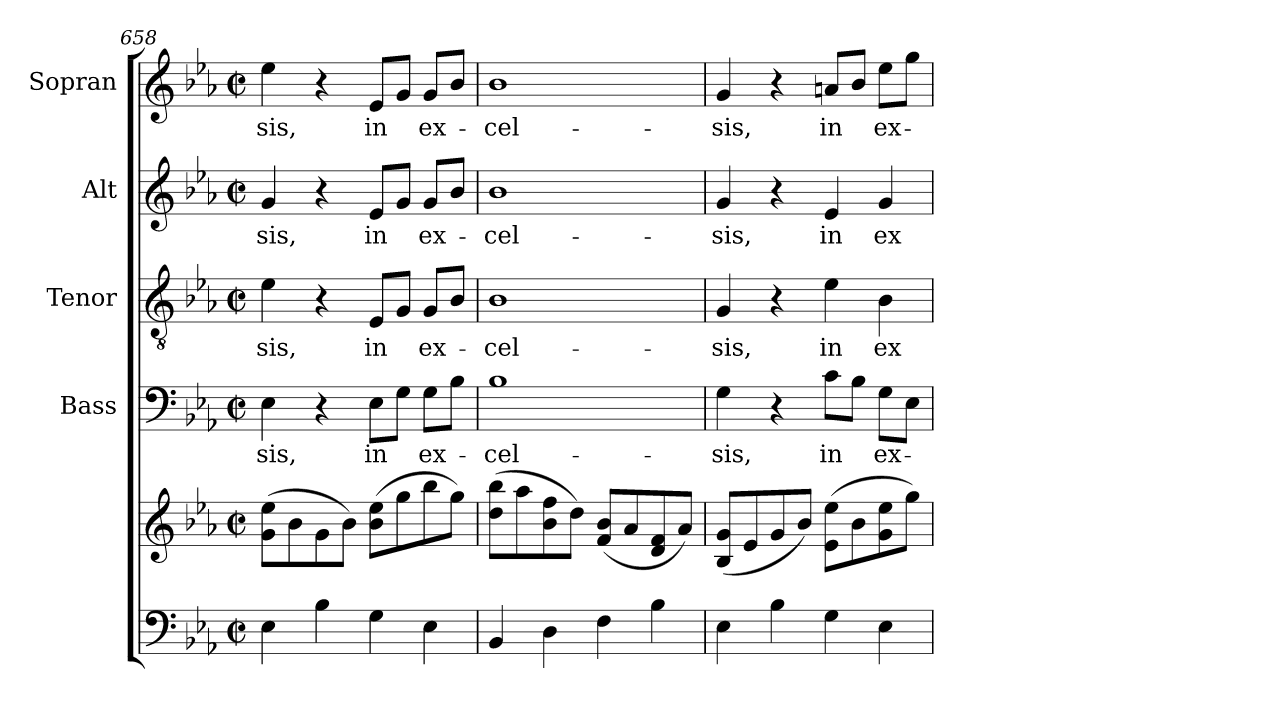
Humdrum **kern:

**kern	**kern	**kern	**text	**kern	**text	**kern	**text	**kern	**text
*part5	*part5	*part4	*part4	*part3	*part3	*part2	*part2	*part1	*part1
*staff6	*staff5	*staff4	*staff4	*staff3	*staff3	*staff2	*staff2	*staff1	*staff1
*	*	*I"Bass	*	*I"Tenor	*	*I"Alt	*	*I"Sopran	*
*	*	*I'B.	*	*I'T.	*	*I'A.	*	*I'S.	*
*clefF4	*clefG2	*clefF4	*	*clefGv2	*	*clefG2	*	*clefG2	*
*k[b-e-a-]	*k[b-e-a-]	*k[b-e-a-]	*	*k[b-e-a-]	*	*k[b-e-a-]	*	*k[b-e-a-]	*
*E-:	*E-:	*E-:	*	*E-:	*	*E-:	*	*E-:	*
*M2/2	*M2/2	*M2/2	*	*M2/2	*	*M2/2	*	*M2/2	*
*met(c|)	*met(c|)	*met(c|)	*	*met(c|)	*	*met(c|)	*	*met(c|)	*
=658	=658	=658	=658	=658	=658	=658	=658	=658	=658
!	!	!	!LO:LY:b	!	!LO:LY:b	!	!LO:LY:b	!	!LO:LY:b
4E-\	(>8g\ 8ee-\L	4E-\	-sis,	4e-\	-sis,	4g/	-sis,	4ee-\	-sis,
.	8b-\	.	.	.	.	.	.	.	.
4B-\	8g\	4r	.	4r	.	4r	.	4r	.
.	8b-\J)	.	.	.	.	.	.	.	.
!	!	!	!LO:LY:b	!	!LO:LY:b	!	!LO:LY:b	!	!LO:LY:b
4G\	(>8b-\ 8ee-\L	8E-\L	in	8E-/L	in	8e-/L	in	8e-/L	in
.	8gg\	8G\J	.	8G/J	.	8g/J	.	8g/J	.
!	!	!	!LO:LY:b	!	!LO:LY:b	!	!LO:LY:b	!	!LO:LY:b
4E-\	8bb-\	8G\L	ex-	8G/L	ex-	8g/L	ex-	8g/L	ex-
.	8gg\J)	8B-\J	.	8B-/J	.	8b-/J	.	8b-/J	.
=659	=659	=659	=659	=659	=659	=659	=659	=659	=659
!	!	!	!LO:LY:b	!	!LO:LY:b	!	!LO:LY:b	!	!LO:LY:b
4BB-/	(>8dd\ 8bb-\L	1B-	-cel-	1B-	-cel-	1b-	-cel-	1b-	-cel-
.	8aa-\	.	.	.	.	.	.	.	.
4D\	8b-\ 8ff\	.	.	.	.	.	.	.	.
.	8dd\J)	.	.	.	.	.	.	.	.
4F\	(<8f/ 8b-/L	.	.	.	.	.	.	.	.
.	8a-/	.	.	.	.	.	.	.	.
4B-\	8d/ 8f/	.	.	.	.	.	.	.	.
.	8a-/J)	.	.	.	.	.	.	.	.
=660	=660	=660	=660	=660	=660	=660	=660	=660	=660
!	!	!	!LO:LY:b	!	!LO:LY:b	!	!LO:LY:b	!	!LO:LY:b
4E-\	(<8B-/ 8g/L	4G\	-sis,	4G/	-sis,	4g/	-sis,	4g/	-sis,
.	8e-/	.	.	.	.	.	.	.	.
4B-\	8g/	4r	.	4r	.	4r	.	4r	.
.	8b-/J)	.	.	.	.	.	.	.	.
!	!	!	!LO:LY:b	!	!LO:LY:b	!	!LO:LY:b	!	!LO:LY:b
4G\	(>8e-\ 8ee-\L	8c\L	in	4e-\	in	4e-/	in	8an/L	in
.	8b-\	8B-\J	.	.	.	.	.	8b-/J	.
!	!	!	!LO:LY:b	!	!LO:LY:b	!	!LO:LY:b	!	!LO:LY:b
4E-\	8g\ 8ee-\	8G\L	ex-	4B-\	ex-	4g/	ex-	8ee-\L	ex-
.	8gg\J)	8E-\J	.	.	.	.	.	8gg\J	.
=	=	=	=	=	=	=	=	=	=
*-	*-	*-	*-	*-	*-	*-	*-	*-	*-
